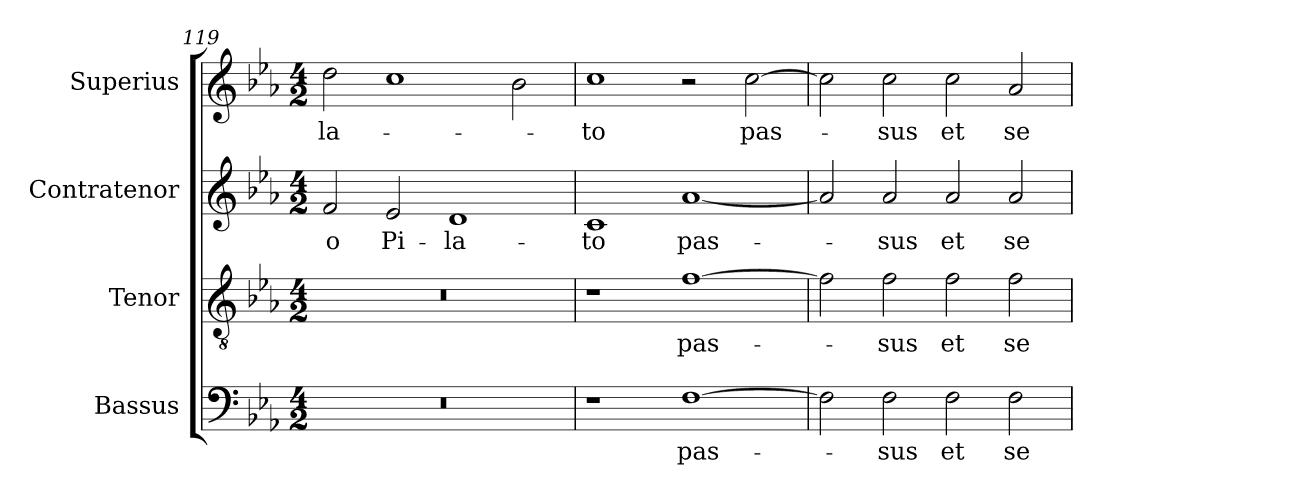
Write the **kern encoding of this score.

**kern	**text	**kern	**text	**kern	**text	**kern	**text
*part4	*part4	*part3	*part3	*part2	*part2	*part1	*part1
*staff4	*staff4	*staff3	*staff3	*staff2	*staff2	*staff1	*staff1
*I"Bassus	*	*I"Tenor	*	*I"Contratenor	*	*I"Superius	*
*I'B.	*	*I'T.	*	*	*	*	*
*clefF4	*	*clefGv2	*	*clefG2	*	*clefG2	*
*	*	*ITrd7c12	*	*ITrd7c12	*	*	*
*k[b-e-a-]	*	*k[b-e-a-]	*	*k[b-e-a-]	*	*k[b-e-a-]	*
*E-:	*	*E-:	*	*E-:	*	*E-:	*
*M4/2	*	*M4/2	*	*M4/2	*	*M4/2	*
=119	=119	=119	=119	=119	=119	=119	=119
!LO:N:vis=1	!	!LO:N:vis=1	!	!	!	!	!
!	!	!	!	!	!LO:LY:b:color=#000000	!	!
!	!	!	!	!	!	!	!LO:LY:b:color=#000000
0r	.	0r	.	2Fi/	-o	2ddi\	-la-
!	!	!	!	!	!LO:LY:b:color=#000000	!	!
.	.	.	.	2E-i/	Pi-	1cci	.
!	!	!	!	!	!LO:LY:b:color=#000000	!	!
.	.	.	.	1Di	-la-	.	.
.	.	.	.	.	.	2b-i\	.
=120	=120	=120	=120	=120	=120	=120	=120
!	!	!	!	!	!LO:LY:b:color=#000000	!	!
!	!	!	!	!	!	!	!LO:LY:b:color=#000000
1r	.	1r	.	1Ci	-to	1cci	-to
!	!LO:LY:b:color=#000000	!	!	!	!	!	!
!	!	!	!LO:LY:b:color=#000000	!	!	!	!
!	!	!	!	!	!LO:LY:b:color=#000000	!	!
[>1Fi	pas-	[>1Fi	pas-	[<1A-i	pas-	2r	.
!	!	!	!	!	!	!	!LO:LY:b:color=#000000
.	.	.	.	.	.	[>2cci\	pas-
=121	=121	=121	=121	=121	=121	=121	=121
2Fi\]	.	2Fi\]	.	2A-i/]	.	2cci\]	.
!	!LO:LY:b:color=#000000	!	!	!	!	!	!
!	!	!	!LO:LY:b:color=#000000	!	!	!	!
!	!	!	!	!	!LO:LY:b:color=#000000	!	!
!	!	!	!	!	!	!	!LO:LY:b:color=#000000
2Fi\	-sus	2Fi\	-sus	2A-i/	-sus	2cci\	-sus
!	!LO:LY:b:color=#000000	!	!	!	!	!	!
!	!	!	!LO:LY:b:color=#000000	!	!	!	!
!	!	!	!	!	!LO:LY:b:color=#000000	!	!
!	!	!	!	!	!	!	!LO:LY:b:color=#000000
2Fi\	et	2Fi\	et	2A-i/	et	2cci\	et
!	!LO:LY:b:color=#000000	!	!	!	!	!	!
!	!	!	!LO:LY:b:color=#000000	!	!	!	!
!	!	!	!	!	!LO:LY:b:color=#000000	!	!
!	!	!	!	!	!	!	!LO:LY:b:color=#000000
2Fi\	se-	2Fi\	se-	2A-i/	se-	2a-i/	se-
=	=	=	=	=	=	=	=
*-	*-	*-	*-	*-	*-	*-	*-
